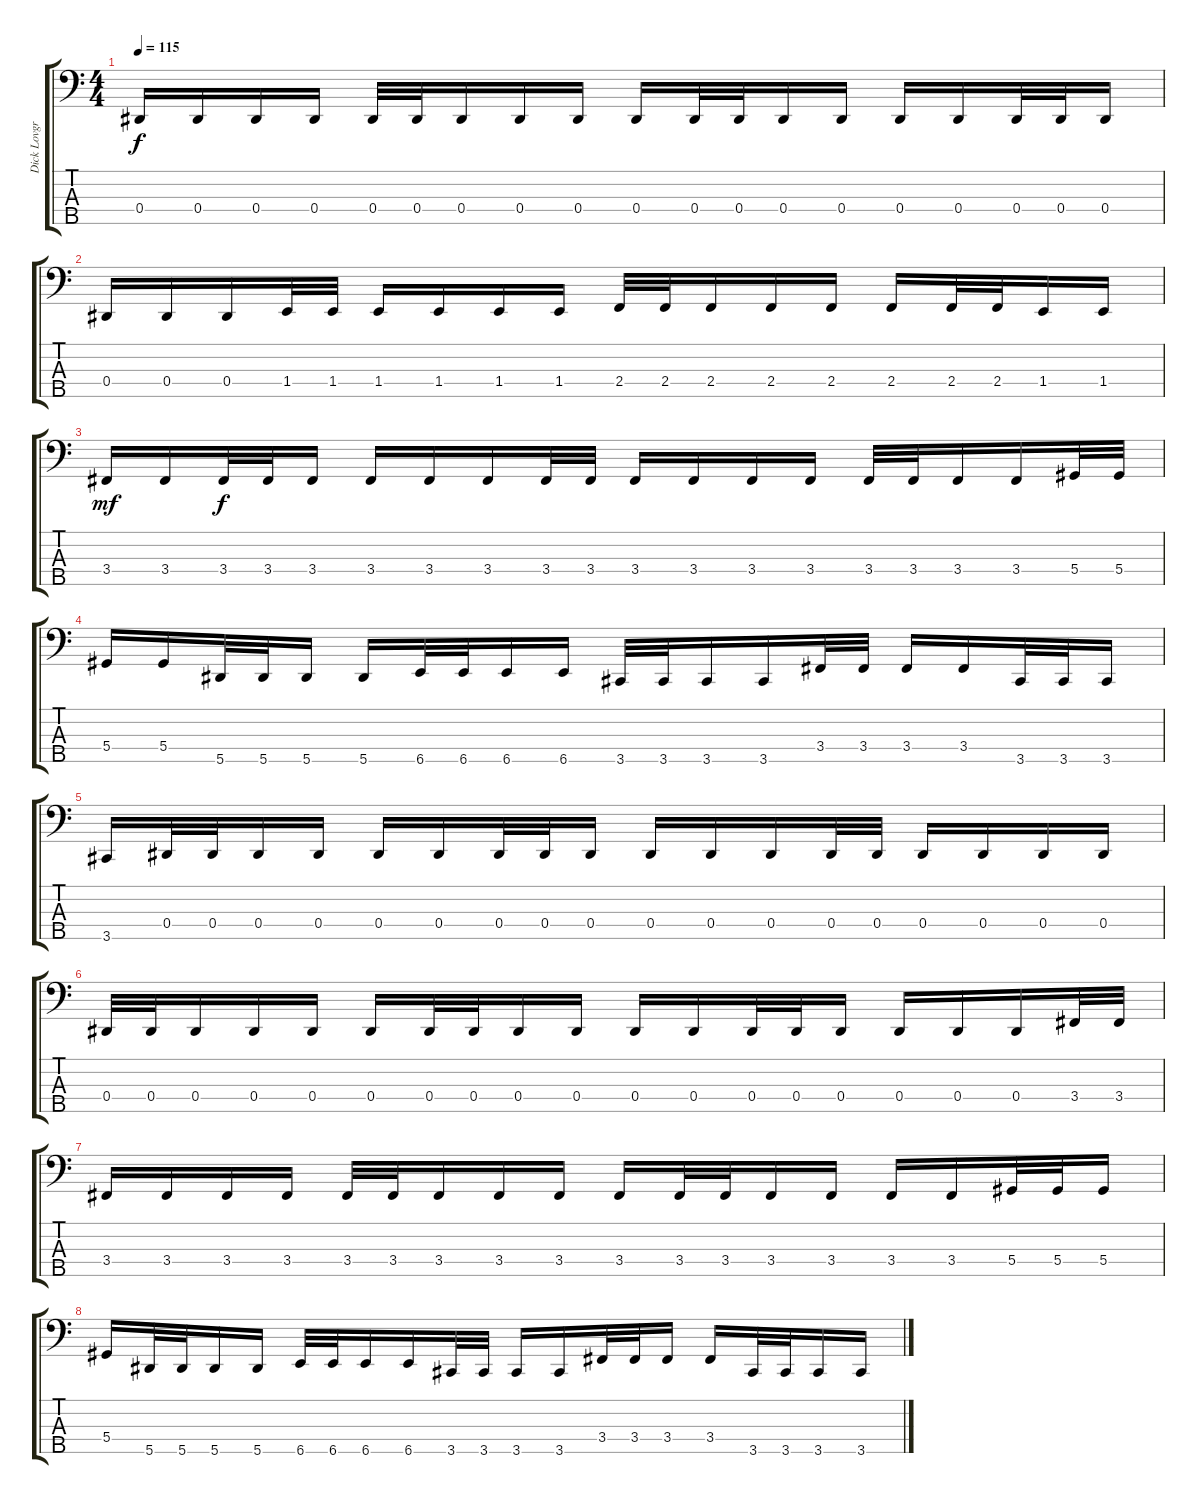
\track ("Dick Lovgren" "Dick Lovgr") {instrument electricbasspick}
\staff {score tabs}
\tuning (Gb2 Db2 Ab1 Eb1 Bb0) {hide}
\ts (4 4)
\tempo 115
\clef f4
\ks c
0.4.16{dy f} 0.4.16 0.4.16 0.4.16 0.4.32 0.4.32 0.4.16 0.4.16 0.4.16 0.4.16 0.4.32 0.4.32 0.4.16 0.4.16 0.4.16 0.4.16 0.4.32 0.4.32 0.4.16 |
0.4.16 0.4.16 0.4.16 1.4.32 1.4.32 1.4.16 1.4.16 1.4.16 1.4.16 2.4.32 2.4.32 2.4.16 2.4.16 2.4.16 2.4.16 2.4.32 2.4.32 1.4.16 1.4.16 |
3.4.16{dy mf} 3.4.16 3.4.32{dy f} 3.4.32 3.4.16 3.4.16 3.4.16 3.4.16 3.4.32 3.4.32 3.4.16 3.4.16 3.4.16 3.4.16 3.4.32 3.4.32 3.4.16 3.4.16 5.4.32 5.4.32 |
5.4.16 5.4.16 5.5.32 5.5.32 5.5.16 5.5.16 6.5.32 6.5.32 6.5.16 6.5.16 3.5.32 3.5.32 3.5.16 3.5.16 3.4.32 3.4.32 3.4.16 3.4.16 3.5.32 3.5.32 3.5.16 |
3.5.16 0.4.32 0.4.32 0.4.16 0.4.16 0.4.16 0.4.16 0.4.32 0.4.32 0.4.16 0.4.16 0.4.16 0.4.16 0.4.32 0.4.32 0.4.16 0.4.16 0.4.16 0.4.16 |
0.4.32 0.4.32 0.4.16 0.4.16 0.4.16 0.4.16 0.4.32 0.4.32 0.4.16 0.4.16 0.4.16 0.4.16 0.4.32 0.4.32 0.4.16 0.4.16 0.4.16 0.4.16 3.4.32 3.4.32 |
3.4.16 3.4.16 3.4.16 3.4.16 3.4.32 3.4.32 3.4.16 3.4.16 3.4.16 3.4.16 3.4.32 3.4.32 3.4.16 3.4.16 3.4.16 3.4.16 5.4.32 5.4.32 5.4.16 |
5.4.16 5.5.32 5.5.32 5.5.16 5.5.16 6.5.32 6.5.32 6.5.16 6.5.16 3.5.32 3.5.32 3.5.16 3.5.16 3.4.32 3.4.32 3.4.16 3.4.16 3.5.32 3.5.32 3.5.16 3.5.16
